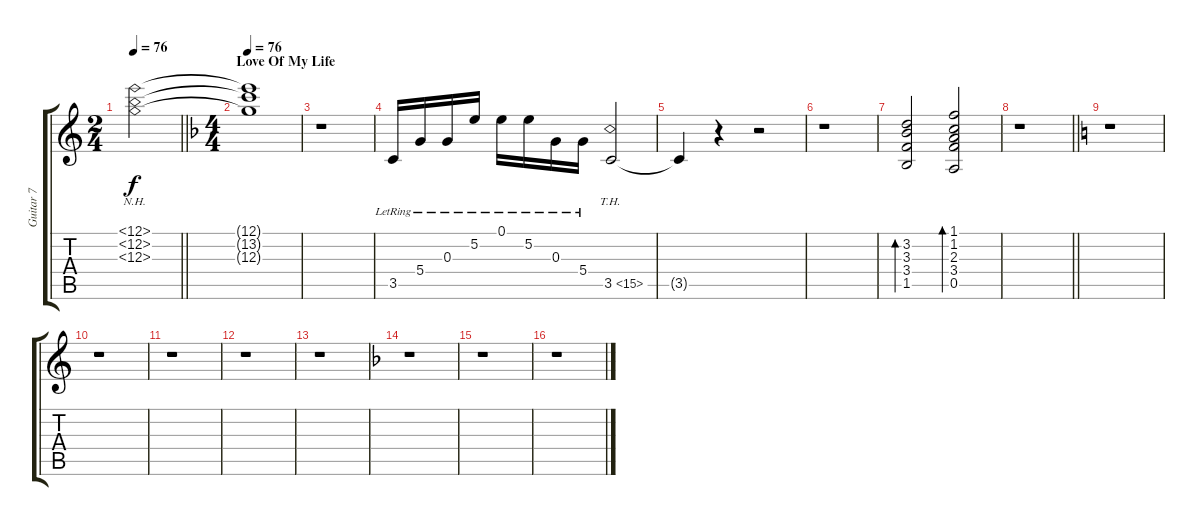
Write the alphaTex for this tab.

\track ("Guitar 7" "Guitar 7") {instrument electricguitarmuted}
\staff {score tabs}
\tuning (E4 B3 G3 D3 A2 D2) {hide}
\ts (2 4)
\tempo 76
\clef g2
\barLineRight lightlight
\ks c
(12.1{nh} 13.2{nh} 12.3{nh}).2{dy f} |
\ts (4 4)
\section ("" "Love Of My Life")
\tempo 76
\ks f
(12.1{t} 13.2{t} 12.3{t}).1 |
r.1 |
3.5{lr}.16{volume 13 balance 8 instrument acousticguitarsteel} 5.4{lr}.16 0.3{lr}.16 5.2{lr}.16 0.1{lr}.16 5.2{lr}.16 0.3{lr}.16 5.4{lr}.16 3.5{th 12}.2 |
3.5{t}.4 r.4 r.2 |
r.1 |
(3.2 3.3 3.4 1.5).2{bd 240} (1.1 1.2 2.3 3.4 0.5).2{bd 240} |
\barLineRight lightlight
r.1 |
\ks c
r.1 |
r.1 |
r.1 |
r.1 |
r.1 |
\ks f
r.1 |
r.1 |
r.1
